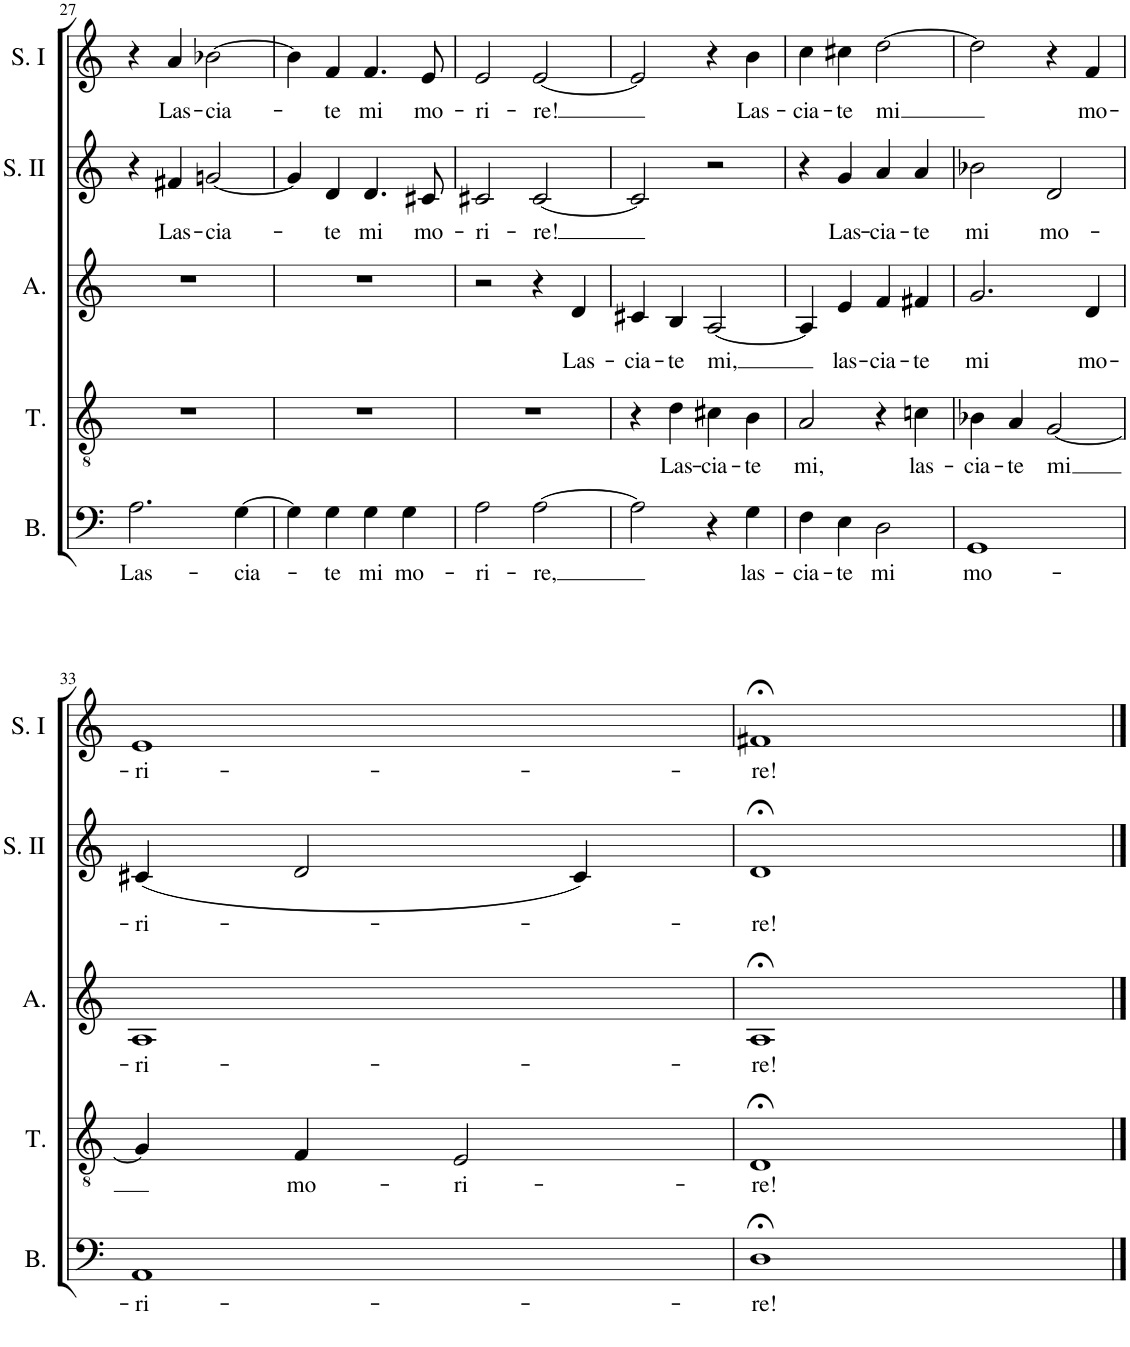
**kern	**text	**kern	**text	**kern	**text	**kern	**text	**kern	**text
*part5	*part5	*part4	*part4	*part3	*part3	*part2	*part2	*part1	*part1
*staff5	*staff5	*staff4	*staff4	*staff3	*staff3	*staff2	*staff2	*staff1	*staff1
*I"Basso	*	*I"Tenore	*	*I"Alto	*	*I"Soprano II	*	*I"Soprano I	*
*I'B.	*	*I'T.	*	*I'A.	*	*I'S. II	*	*I'S. I	*
!!LO:PB:g=z
*clefF4	*	*clefGv2	*	*clefG2	*	*clefG2	*	*clefG2	*
*k[]	*	*k[]	*	*k[]	*	*k[]	*	*k[]	*
*M4/4	*	*M4/4	*	*M4/4	*	*M4/4	*	*M4/4	*
*met(c)	*	*met(c)	*	*met(c)	*	*met(c)	*	*met(c)	*
=27	=27	=27	=27	=27	=27	=27	=27	=27	=27
!	!LO:LY:b	!	!	!	!	!	!	!	!
2.A\	Las-	1r	.	1r	.	4r	.	4r	.
!	!	!	!	!	!	!	!LO:LY:b	!	!LO:LY:b
.	.	.	.	.	.	4f#X/	Las-	4a/	Las-
!	!	!	!	!	!	!	!LO:LY:b	!	!LO:LY:b
.	.	.	.	.	.	[2gn/	-cia-	[2b-X\	-cia-
!	!LO:LY:b	!	!	!	!	!	!	!	!
[4G\	-cia-	.	.	.	.	.	.	.	.
=28	=28	=28	=28	=28	=28	=28	=28	=28	=28
4G\]	.	1r	.	1r	.	4g/]	.	4b-\]	.
!	!LO:LY:b	!	!	!	!	!	!LO:LY:b	!	!LO:LY:b
4G\	-te	.	.	.	.	4d/	-te	4f/	-te
!	!LO:LY:b	!	!	!	!	!	!LO:LY:b	!	!LO:LY:b
4G\	mi	.	.	.	.	4.d/	mi	4.f/	mi
!	!LO:LY:b	!	!	!	!	!	!	!	!
4G\	mo-	.	.	.	.	.	.	.	.
!	!	!	!	!	!	!	!LO:LY:b	!	!LO:LY:b
.	.	.	.	.	.	8c#X/	mo-	8e/	mo-
=29	=29	=29	=29	=29	=29	=29	=29	=29	=29
!	!LO:LY:b	!	!	!	!	!	!LO:LY:b	!	!LO:LY:b
2A\	-ri-	1r	.	2r	.	2c#X/	-ri-	2e/	-ri-
!	!LO:LY:b	!	!	!	!	!	!LO:LY:b	!	!LO:LY:b
[2A\	-re,	.	.	4r	.	[2c#/	-re!	[2e/	-re!
!	!	!	!	!	!LO:LY:b	!	!	!	!
.	.	.	.	4d/	Las-	.	.	.	.
=30	=30	=30	=30	=30	=30	=30	=30	=30	=30
!	!	!	!	!	!LO:LY:b	!	!	!	!
2A\]	.	4r	.	4c#X/	-cia-	2c#/]	.	2e/]	.
!	!	!	!LO:LY:b	!	!LO:LY:b	!	!	!	!
.	.	4d\	Las-	4B/	-te	.	.	.	.
!	!	!	!LO:LY:b	!	!LO:LY:b	!	!	!	!
4r	.	4c#X\	-cia-	[2A/	mi,	2r	.	4r	.
!	!LO:LY:b	!	!LO:LY:b	!	!	!	!	!	!LO:LY:b
4G\	las-	4B\	-te	.	.	.	.	4b\	Las-
=31	=31	=31	=31	=31	=31	=31	=31	=31	=31
!	!LO:LY:b	!	!LO:LY:b	!	!	!	!	!	!LO:LY:b
4F\	-cia-	2A/	mi,	4A/]	.	4r	.	4cc\	-cia-
!	!LO:LY:b	!	!	!	!LO:LY:b	!	!LO:LY:b	!	!LO:LY:b
4E\	-te	.	.	4e/	las-	4g/	Las-	4cc#X\	-te
!	!LO:LY:b	!	!	!	!LO:LY:b	!	!LO:LY:b	!	!LO:LY:b
2D\	mi	4r	.	4f/	-cia-	4a/	-cia-	[2dd\	mi
!	!	!	!LO:LY:b	!	!LO:LY:b	!	!LO:LY:b	!	!
.	.	4cn\	las-	4f#X/	-te	4a/	-te	.	.
=32	=32	=32	=32	=32	=32	=32	=32	=32	=32
!	!LO:LY:b	!	!LO:LY:b	!	!LO:LY:b	!	!LO:LY:b	!	!
1GG	mo-	4B-X\	-cia-	2.g/	mi	2b-X\	mi	2dd\]	.
!	!	!	!LO:LY:b	!	!	!	!	!	!
.	.	4A/	-te	.	.	.	.	.	.
!	!	!	!LO:LY:b	!	!	!	!LO:LY:b	!	!
.	.	[2G/	mi	.	.	2d/	mo-	4r	.
!	!	!	!	!	!LO:LY:b	!	!	!	!LO:LY:b
.	.	.	.	4d/	mo-	.	.	4f/	mo-
!!LO:LB:g=z
=33	=33	=33	=33	=33	=33	=33	=33	=33	=33
!	!LO:LY:b	!	!	!	!LO:LY:b	!	!LO:LY:b	!	!LO:LY:b
1AA	-ri-	4G/]	.	1A	-ri-	(4c#X/	-ri-	1e	-ri-
!	!	!	!LO:LY:b	!	!	!	!	!	!
.	.	4F/	mo-	.	.	2d/	.	.	.
!	!	!	!LO:LY:b	!	!	!	!	!	!
.	.	2E/	-ri-	.	.	.	.	.	.
.	.	.	.	.	.	4c#/)	.	.	.
=34	=34	=34	=34	=34	=34	=34	=34	=34	=34
!	!LO:LY:b	!	!LO:LY:b	!	!LO:LY:b	!	!LO:LY:b	!	!LO:LY:b
1D;<	-re!	1D;<	-re!	1A;<	-re!	1d;<	-re!	1f#X;<	-re!
==	==	==	==	==	==	==	==	==	==
*-	*-	*-	*-	*-	*-	*-	*-	*-	*-
